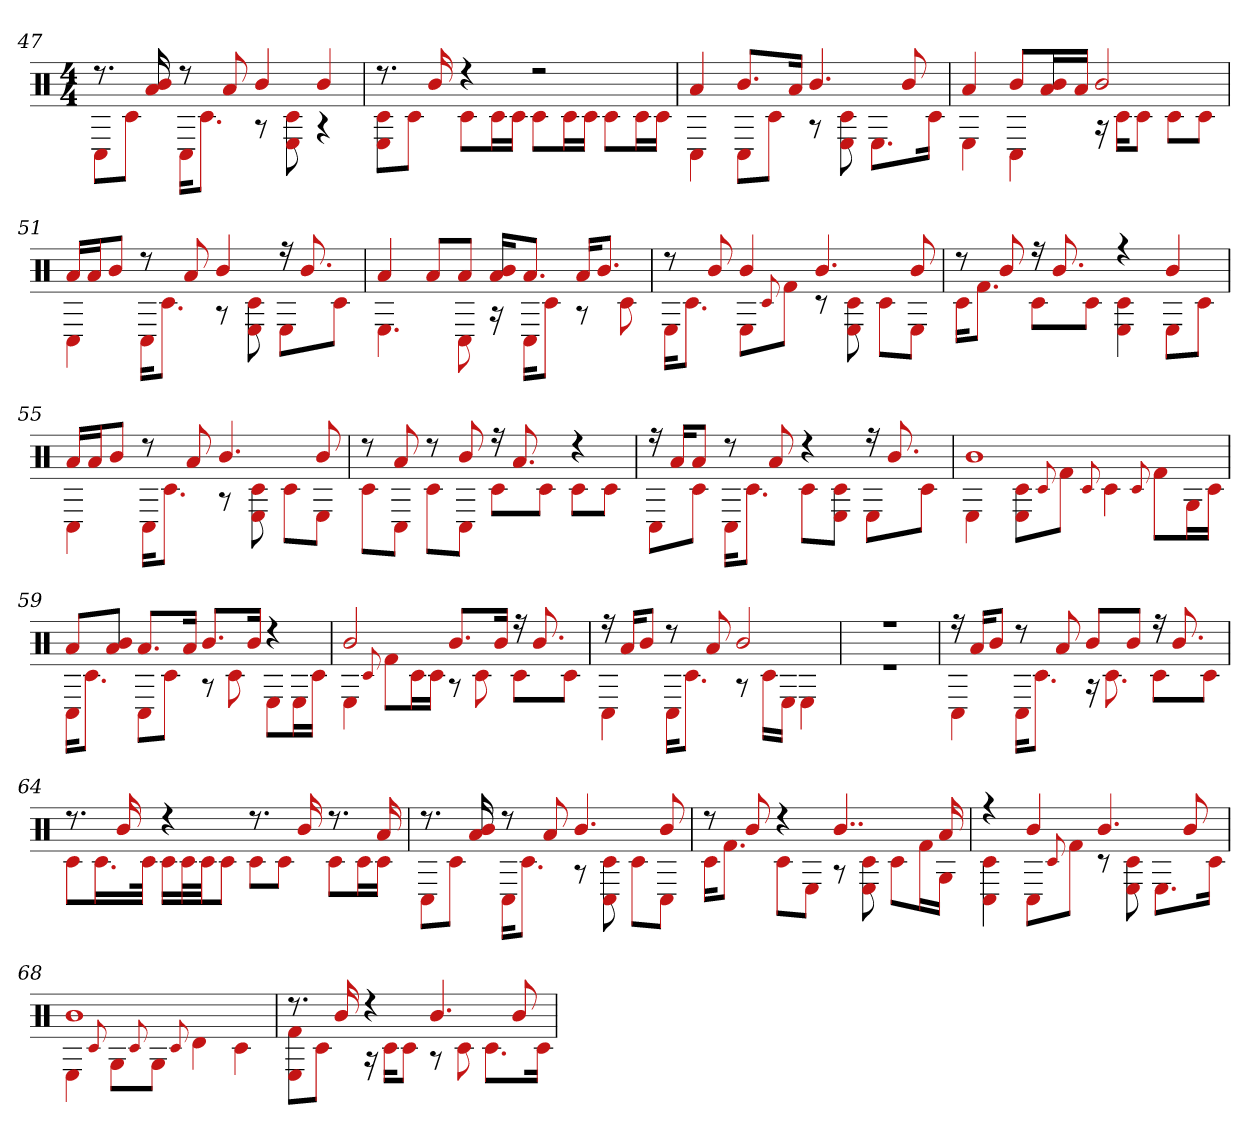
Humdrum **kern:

**kern
*part1
*staff1
*clefX
*k[]
*M4/4
=47
*^
8.r	8C#L
.	8c#J
16b 16a	.
8r	16C#KL
.	8.c#J
8a	.
4b	8r
.	8c# 8E
4b	4r
=48	=48
8.r	8c# 8EL
.	8c#J
16b	.
4r	8c#L
.	16c#L
.	16c#JJ
2r	8c#L
.	16c#L
.	16c#JJ
.	8c#L
.	16c#L
.	16c#JJ
=49	=49
4a	4C#
8.bL	8C#L
.	8c#J
16aJk	.
4.b	8r
.	8c# 8E
.	8.EL
8b	.
.	16c#Jk
=50	=50
4a	4E
8bL	4C#
16a 16bL	.
16aJJ	.
2b	16r
.	16c#KL
.	8c#J
.	8c#L
.	8c#J
=51	=51
16aLL	4C#
16aJ	.
8bJ	.
8r	16C#KL
.	8.c#J
8a	.
4b	8r
.	8c# 8E
16r	8EL
8.b	.
.	8c#J
=52	=52
4a	4.E
8aL	.
8aJ	8C#
16a 16bKL	16r
8.aJ	16C#KL
.	8c#J
16aKL	8r
8.bJ	.
.	8c#
=53	=53
8r	16EKL
.	8.c#J
8b	.
4b	8EL
.	8qqc#
.	8f#J
4.b	8r
.	8c# 8E
.	8c#L
8b	8EJ
=54	=54
8r	16c#KL
.	8.f#J
8b	.
16r	8c#L
8.b	.
.	8c#J
4r	4E 4c#
4b	8EL
.	8c#J
=55	=55
16aLL	4C#
16aJ	.
8bJ	.
8r	16C#KL
.	8.c#J
8a	.
4.b	8r
.	8c# 8E
.	8c#L
8b	8EJ
=56	=56
8r	8c#L
8a	8C#J
8r	8c#L
8b	8C#J
16r	8c#L
8.a	.
.	8c#J
4r	8c#L
.	8c#J
=57	=57
16r	8C#L
16aKL	.
8aJ	8c#J
8r	16C#KL
.	8.c#J
8a	.
4r	8c#L
.	8c# 8EJ
16r	8EL
8.b	.
.	8c#J
=58	=58
1b	4E
.	8c# 8EL
.	8qqc#
.	8f#J
.	8qqc#
.	4c#
.	8qqc#
.	8f#L
.	16GL
.	16c#JJ
=59	=59
8aL	16C#KL
.	8.c#J
8b 8aJ	.
8.aL	8C#L
.	8c#J
16aJk	.
8.bL	8r
.	8c#
16bJk	.
4r	8EL
.	16EL
.	16c#JJ
=60	=60
2b	4E
.	8qqc#
.	8f#L
.	16c#L
.	16c#JJ
8.bL	8r
.	8c#
16bJk	.
16r	8c#L
8.b	.
.	8c#J
=61	=61
16r	4C#
16aKL	.
8bJ	.
8r	16C#KL
.	8.c#J
8a	.
2b	8r
.	16c#LL
.	16EJJ
.	4E
=62	=62
1r	1r
=63	=63
16r	4C#
16aKL	.
8bJ	.
8r	16C#KL
.	8.c#J
8a	.
8bL	16r
.	8.c#
8bJ	.
16r	8c#L
8.b	.
.	8c#J
=64	=64
8.r	8c#L
.	16.c#L
16b	.
.	32c#JJk
4r	16c#LL
.	32c#L
.	32c#JJ
.	8c#J
8.r	8c#L
.	8c#J
16b	.
8.r	8c#L
.	16c#L
16a	16c#JJ
=65	=65
8.r	8C#L
.	8c#J
16b 16a	.
8r	16C#KL
.	8.c#J
8a	.
4.b	8r
.	8c# 8C#
.	8c#L
8b	8C#J
=66	=66
8r	16c#KL
.	8.f#J
8b	.
4r	8c#L
.	8EJ
4..b	8r
.	8c# 8E
.	8c#L
.	16f#L
16a	16GJJ
=67	=67
4r	4C# 4c#
4b	8C#L
.	8qqc#
.	8f#J
4.b	8r
.	8c# 8E
.	8.EL
8b	.
.	16c#Jk
=68	=68
1b	4E
.	8qqc#
.	8GL
.	8qqc#
.	8GJ
.	8qqc#
.	4d
.	4c#
=69	=69
8.r	8f# 8EL
.	8c#J
16b	.
4r	16r
.	16c#KL
.	8c#J
4.b	8r
.	8c#
.	8.c#L
8b	.
.	16c#Jk
*v	*v
=
*-
